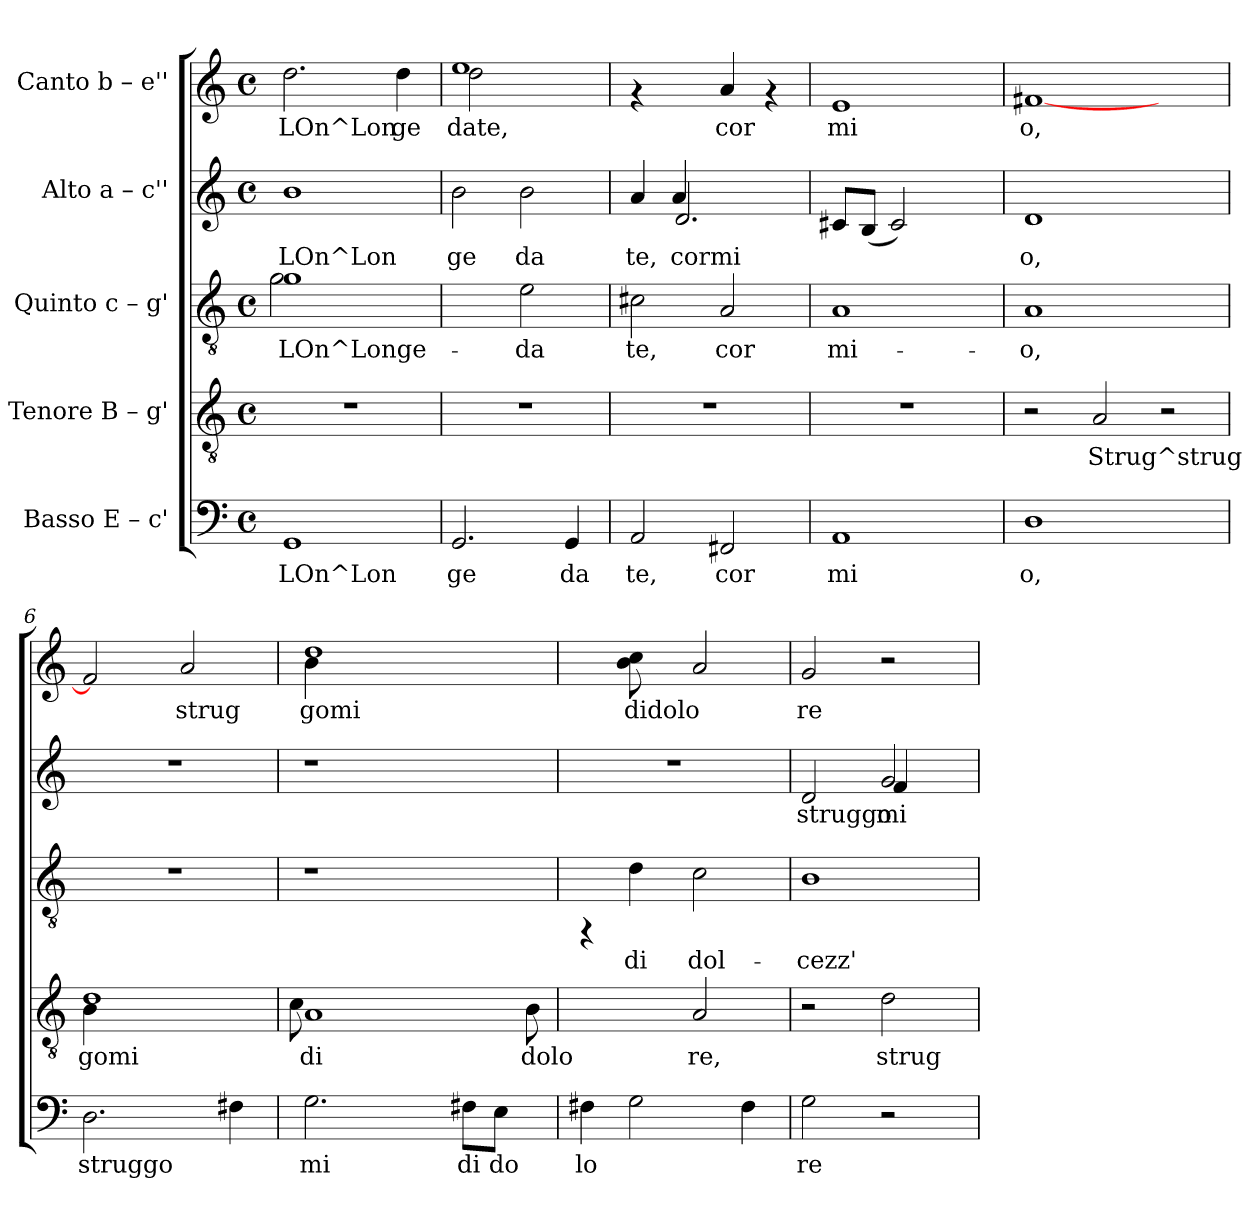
**kern	**text	**kern	**text	**kern	**text	**kern	**text	**kern	**text
*part5	*part5	*part4	*part4	*part3	*part3	*part2	*part2	*part1	*part1
*staff5	*staff5	*staff4	*staff4	*staff3	*staff3	*staff2	*staff2	*staff1	*staff1
*I"Basso  E – c'	*	*I"Tenore  B – g'	*	*I"Quinto  c – g'	*	*I"Alto  a – c''	*	*I"Canto  b – e''	*
!!LO:PB:g=z
*stria5	*	*stria5	*	*stria5	*	*stria5	*	*stria5	*
*clefF4	*	*clefGv2	*	*clefGv2	*	*clefG2	*	*clefG2	*
*k[]	*	*k[]	*	*k[]	*	*k[]	*	*k[]	*
*C:	*	*C:	*	*C:	*	*C:	*	*C:	*
*M4/4	*	*M4/4	*	*M4/4	*	*M4/4	*	*M4/4	*
*met(c)	*	*met(c)	*	*met(c)	*	*met(c)	*	*met(c)	*
=1	=1	=1	=1	=1	=1	=1	=1	=1	=1
!	!LO:LY:b:rj	!	!	!	!LO:LY:b:rj	!	!LO:LY:b:rj	!	!LO:LY:b:rj
*	*	*	*	*^	*	*	*	*	*
1GG	LOn^Lon	1r	.	1g	2g\	LOn^Longe-	1b	LOn^Lon	2.dd\	LOn^Lon
.	.	.	.	.	2ryy	.	.	.	.	.
!	!	!	!	!	!	!	!	!	!	!LO:LY:b:rj
.	.	.	.	.	.	.	.	.	4dd\	ge
*	*	*	*	*v	*v	*	*	*	*	*
=2	=2	=2	=2	=2	=2	=2	=2	=2	=2
!	!LO:LY:b:rj	!	!	!	!	!	!LO:LY:b:rj	!	!LO:LY:b:rj
*	*	*	*	*	*	*	*	*^	*
2.GG/	ge	1r	.	2ryy	.	2b\	ge	1ee	2dd\	date,
!	!	!	!	!	!LO:LY:b:rj	!	!LO:LY:b:rj	!	!	!
.	.	.	.	2e\	-da	2b\	da	.	2ryy	.
!	!LO:LY:b:rj	!	!	!	!	!	!	!	!	!
4GG/	da	.	.	.	.	.	.	.	.	.
*	*	*	*	*	*	*	*	*v	*v	*
=3	=3	=3	=3	=3	=3	=3	=3	=3	=3
!	!LO:LY:b:rj	!	!	!	!LO:LY:b:rj	!	!LO:LY:b:rj	!	!
*	*	*	*	*	*	*^	*	*	*
2AA/	te,	1r	.	2c#X\	te,	4a/	4ryy	te,	4rf	.
!	!	!	!	!	!	!	!	!LO:LY:b:rj	!	!
.	.	.	.	.	.	2.d/	4a/	cormi	4ryy	.
!	!LO:LY:b:rj	!	!	!	!LO:LY:b:rj	!	!	!	!	!LO:LY:b:rj
2FF#X/	cor	.	.	2A/	cor	.	2ryy	.	4a/	cor
.	.	.	.	.	.	.	.	.	4rf	.
*	*	*	*	*	*	*v	*v	*	*	*
=4	=4	=4	=4	=4	=4	=4	=4	=4	=4
!	!LO:LY:b:rj	!	!	!	!LO:LY:b:rj	!	!LO:LY:b:rj	!	!LO:LY:b:rj
1AA	mi	1r	.	1A	mi-	8c#X/L	.	1e	mi
!	!	!	!	!	!	!	!LO:LY:b:rj	!	!
.	.	.	.	.	.	(>8B/J	.	.	.
!	!	!	!	!	!	!	!LO:LY:b:rj	!	!
.	.	.	.	.	.	2c#/)	.	.	.
.	.	.	.	.	.	4ryy	.	.	.
=5	=5	=5	=5	=5	=5	=5	=5	=5	=5
!	!LO:LY:b:rj	!	!	!	!LO:LY:b:rj	!	!LO:LY:b:rj	!	!LO:LY:b:rj
1D	o,	2r	.	1A	-o,	1d	o,	[1f#X	o,
!	!	!	!LO:LY:b:rj	!	!	!	!	!	!
.	.	2A/	Strug^strug	.	.	.	.	.	.
2ryy	.	2r	.	2ryy	.	2ryy	.	2ryy	.
=6	=6	=6	=6	=6	=6	=6	=6	=6	=6
!	!LO:LY:b:rj	!	!LO:LY:b:rj	!	!	!	!	!	!
*	*	*^	*	*	*	*	*	*	*
2.D\	struggo	1d	4B\	gomi	1r	.	1r	.	2f#]	.
.	.	.	2.ryy	.	.	.	.	.	.	.
!	!	!	!	!	!	!	!	!	!	!LO:LY:b:rj
.	.	.	.	.	.	.	.	.	2a/	strug
!	!LO:LY:b:rj	!	!	!	!	!	!	!	!	!
4F#X\	.	.	.	.	.	.	.	.	.	.
=7	=7	=7	=7	=7	=7	=7	=7	=7	=7	=7
!	!LO:LY:b:rj	!	!	!LO:LY:b:rj	!	!	!	!	!	!LO:LY:b:rj
*	*	*	*	*	*	*	*	*	*^	*
2.G\	mi	1A	8c\	di	1r	.	1r	.	1dd	4b\	gomi
.	.	.	1ryy	.	.	.	.	.	.	.	.
.	.	.	.	.	.	.	.	.	.	8ryy	.
.	.	.	.	.	.	.	.	.	.	2.ryy	.
!	!LO:LY:b:rj	!	!	!	!	!	!	!	!	!	!
8F#X\L	di	.	.	.	.	.	.	.	.	.	.
!	!LO:LY:b:rj	!	!	!	!	!	!	!	!	!	!
8E\J	do	.	.	.	.	.	.	.	.	.	.
!	!	!	!	!LO:LY:b:rj	!	!	!	!	!	!	!
8ryy	.	8B\	.	dolo	8ryy	.	8ryy	.	8ryy	.	.
*	*	*v	*v	*	*	*	*	*	*v	*v	*
=8	=8	=8	=8	=8	=8	=8	=8	=8	=8
!	!LO:LY:b:rj	!	!	!	!	!	!	!	!
4F#X\	lo	2ryy	.	4rFF	.	1r	.	4ryy	.
!	!LO:LY:b:rj	!	!	!	!LO:LY:b:rj	!	!	!	!LO:LY:b:rj
2G\	.	.	.	4d\	di	.	.	8cc\ 8b\	didolo
.	.	.	.	.	.	.	.	8ryy	.
!	!	!	!LO:LY:b:rj	!	!LO:LY:b:rj	!	!	!	!LO:LY:b:rj
.	.	2A/	re,	2c\	dol-	.	.	2a/	.
!	!LO:LY:b:rj	!	!	!	!	!	!	!	!
4F#\	.	.	.	.	.	.	.	.	.
!!LO:LB:g=z
=9	=9	=9	=9	=9	=9	=9	=9	=9	=9
!	!LO:LY:b:rj	!	!	!	!LO:LY:b:rj	!	!LO:LY:b:rj	!	!LO:LY:b:rj
*	*	*	*	*	*	*^	*	*	*
2G\	re	2r	.	1B	-cezz'	2d/	2ryy	struggo	2g/	re
!	!	!	!LO:LY:b:rj	!	!	!	!	!LO:LY:b:rj	!	!
2r	.	2d\	strug-	.	.	2g/	4f/	mi	2r	.
.	.	.	.	.	.	.	4ryy	.	.	.
*	*	*	*	*	*	*v	*v	*	*	*
=	=	=	=	=	=	=	=	=	=
*-	*-	*-	*-	*-	*-	*-	*-	*-	*-
